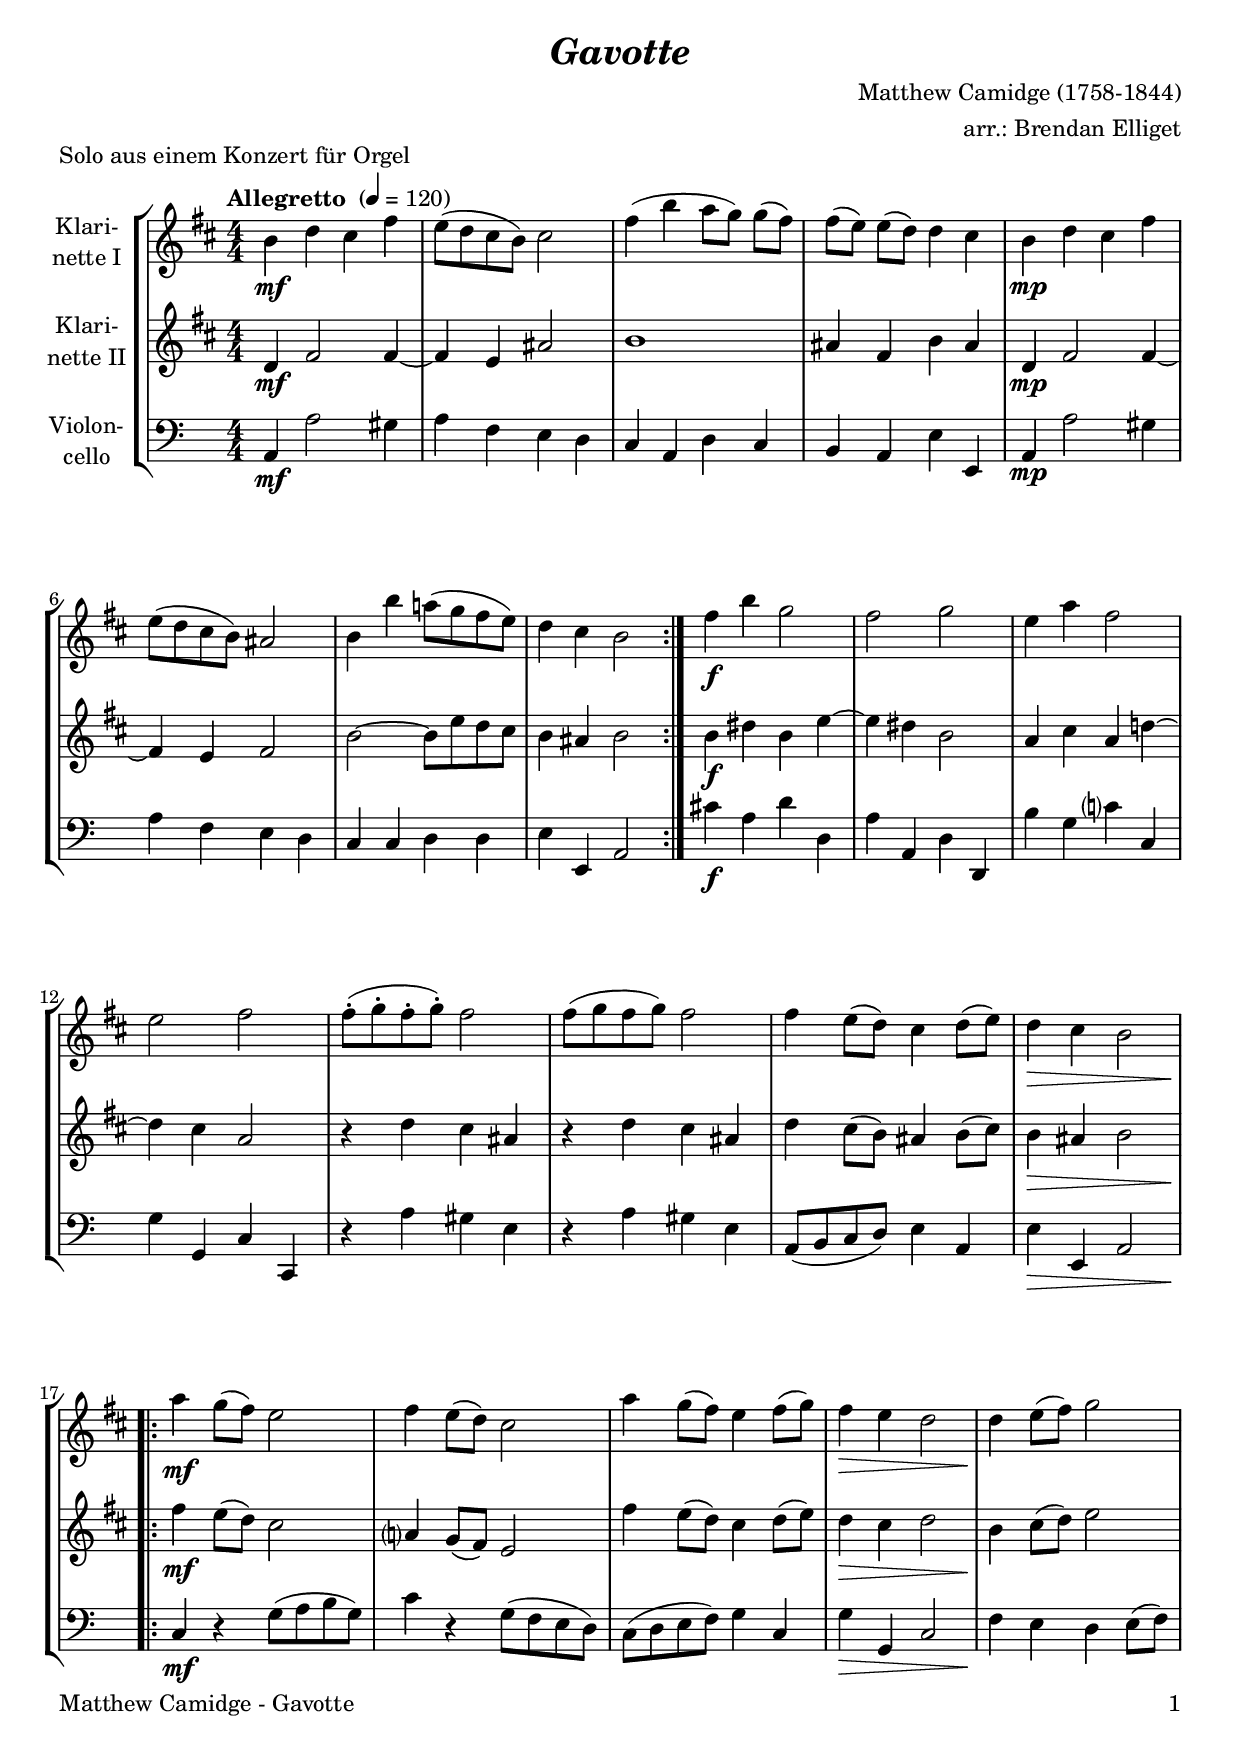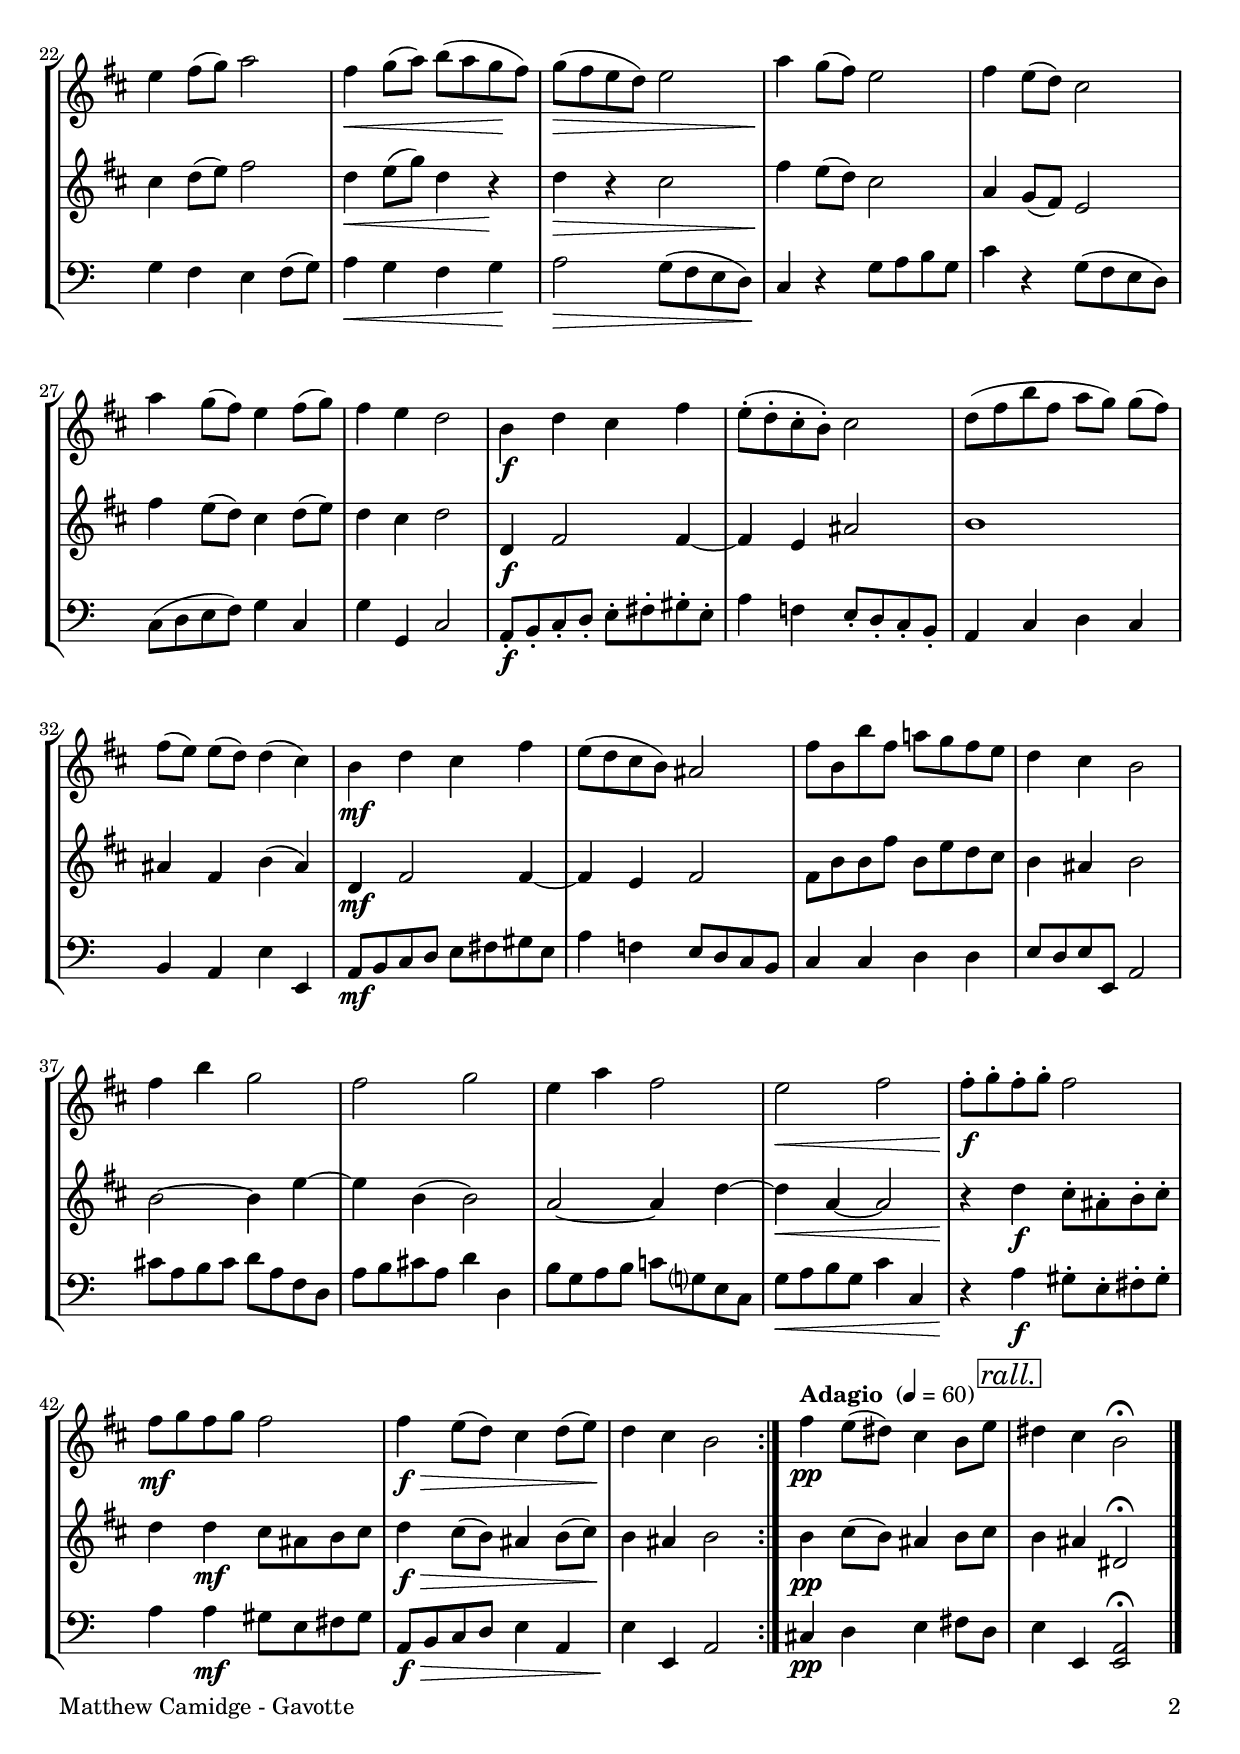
\version "2.18.2"
\include "deutsch.ly"
  
#(set-global-staff-size 20)

\header {
  title     = \markup \bold \italic "Gavotte"
  composer  = "Matthew Camidge (1758-1844)"
  arranger  = "arr.: Brendan Elliget"
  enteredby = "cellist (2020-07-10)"
  piece     = "Solo aus einem Konzert für Orgel"
}

voiceconsts = {
  \key c \major
  \time 4/4
  \clef "treble"
  \numericTimeSignature
  \compressFullBarRests
  % Set default beaming for all staves
%  \set Timing.beamExceptions = #'()
%  \set Timing.baseMoment     = #(ly:make-moment 1 4)
%  \set Timing.beatStructure  = #'(1 1 1)
  \tempo "Allegretto " 4=120
}

micl = "clarinet"
mifl = "flute"
miob = "oboe"
mifh = "french horn"
misx = "tenor sax"
mist = "string ensemble 1"
%miba = "cello"
miba = "bassoon"

adag = \tempo "Adagio " 4=60
rall = \mark \markup \box \italic "rall."

va = \relative c'' {
  \voiceconsts

  \repeat volta 2 {
    a4\mf c h e
    d8( c h a) h2
    e4( a g8 f) f([ e])
    e( d) d([ c]) c4 h

    a\mp c h e
    d8( c h a) gis2
    a4 a' g!8( f e d)
    c4 h a2
  }

  e'4\f a f2
  e f
  d4 g e2
  d e
  e8(-. f-. e-. f)-. e2
  e8( f e f) e2

  e4 d8( c) h4 c8( d)
  c4\> h a2
  
  \repeat volta 2 {
    g'4\!\mf f8( e) d2
    e4 d8( c) h2
    g'4 f8( e) d4 e8( f)
    e4\> d c2

    c4\! d8( e) f2
    d4 e8( f) g2
    e4\< f8( g) a( g f\! e)
    f(\> e d c) d2

    g4\! f8( e) d2
    e4 d8( c) h2
    g'4 f8( e) d4 e8( f)
    e4 d c2

    a4\f c h e
    d8(-. c-. h-. a)-. h2
    c8( e a e g f) f([ e])
    e( d) d([ c]) c4( h)

    a\mf c h e
    d8( c h a) gis2
    e'8 a, a' e g! f e d
    c4 h a2
    e'4 a f2
    e f

    d4 g e2
    d\< e
    e8-.\!\f f-. e-. f-. e2
    e8\mf f e f e2

    e4\f\> d8( c) h4 c8( d)\!
    c4 h a2
  } \adag

  e'4\pp d8( cis) h4 a8 d \rall
  cis4 h a2\fermata \bar "|."
}

vb = \relative c' {
  \voiceconsts

  \repeat volta 2 {
    c4\mf e2 e4~
    e d gis2
    a1
    gis4 e a gis
    c,\mp e2 e4~
    e d e2

    a~ a8 d c h
    a4 gis a2
  }

  a4\f cis a d~
  d cis a2
  g4 h g c!~
  c h g2

  r4 c h gis
  r c h gis
  c h8( a) gis4 a8( h)
  a4\> gis a2
  
  \repeat volta 2 {
    e'4\!\mf d8( c) h2
    g?4 f8( e) d2
    e'4 d8( c) h4 c8( d)
    c4\> h c2
    a4\! h8( c) d2
    h4 c8( d) e2

    c4\< d8( f) c4 r\!
    c\> r h2
    e4\! d8( c) h2
    g4 f8( e) d2
    e'4 d8( c) h4 c8( d)
    c4 h c2

    c,4\f e2 e4~
    e d gis2
    a1
    gis4 e a( gis)
    c,\mf e2 e4~
    e d e2
    e8 a a e' a, d c h

    a4 gis a2
    a~ a4 d~
    d a( a2)
    g~ g4 c~
    c\< g~ g2
    r4\! c\f h8-. gis-. a-. h-.

    c4 c\mf h8 gis a h
    c4\f\> h8( a) gis4 a8( h)\!
    a4 gis a2
  } \adag

  a4\pp h8( a) gis4 a8 h \rall
  a4 gis cis,2\fermata \bar "|."
}

vc = \relative c {
  \voiceconsts
  \clef "bass"
  
  \repeat volta 2 {
    a4\mf a'2 gis4
    a f e d
    c a d c
    h a e' e,
    a\mp a'2 gis4
    a f e d

    c c d d
    e e, a2
  }

  cis'4\f a d d,
  a' a, d d,
  h'' g c? c,
  g' g, c c,

  r a'' gis e
  r a gis e
  a,8( h c d) e4 a,
  e'\> e, a2
  
  \repeat volta 2 {
    c4\!\mf r g'8( a h g)
    c4 r g8( f e d)
    c( d e f) g4 c,
    g'\> g, c2

    f4\! e d e8( f)
    g4 f e f8( g)
    a4\< g f g\!
    a2\> g8( f e d)\!

    c4 r g'8 a h g
    c4 r g8( f e d)
    c( d e f) g4 c,
    g' g, c2
    a8-.\f h-. c-. d-. e-. fis-. gis-. e-.

    a4 f! e8-. d-. c-. h-.
    a4 c d c
    h a e' e,
    a8\mf h c d e fis gis e
    a4 f! e8 d c h
    c4 c d d

    e8 d e e, a2
    cis'8 a h cis d a f d
    a' h cis a d4 d,
    h'8 g a h c! g? e c
    g'\< a h g c4 c,

    r\! a'\f gis8-. e-. fis-. gis-.
    a4 a\mf gis8 e fis gis
    a,\f\> h c d e4 a,
    e'\! e, a2
  } \adag

  cis4\pp d e fis8 d \rall
  e4 e, <e a>2\fermata \bar "|."
}


music = \new StaffGroup <<
      \new Staff {
	\set Staff.midiInstrument = \micl
	\set Staff.instrumentName = \markup \center-column { "Klari-" "nette I" }
	\transpose c d { \va }
      }

      \new Staff {
	\set Staff.midiInstrument = \micl
	\set Staff.instrumentName = \markup \center-column { "Klari-" "nette II" }
	\transpose c d { \vb }
      }

      \new Staff {
	\set Staff.midiInstrument = \miba
	\set Staff.instrumentName = \markup \center-column { "Violon-" "cello" }
	\transpose c c { \vc }
      }
>>

\book {
   \paper {
    print-page-number = ##t
    print-first-page-number = ##t
    ragged-last-bottom = ##f
    oddHeaderMarkup = \markup \null
    evenHeaderMarkup = \markup \null
    oddFooterMarkup = \markup {
      \fill-line {
        \on-the-fly #print-page-number-check-first
        "Matthew Camidge - Gavotte" \fromproperty #'page:page-number-string
      }
    }
    evenFooterMarkup = \oddFooterMarkup
  } \score {
    \music
    \layout {}
  }

  \score {
    \unfoldRepeats \music

    \midi {
      \context {
        \Score
      }
    }
  }
}